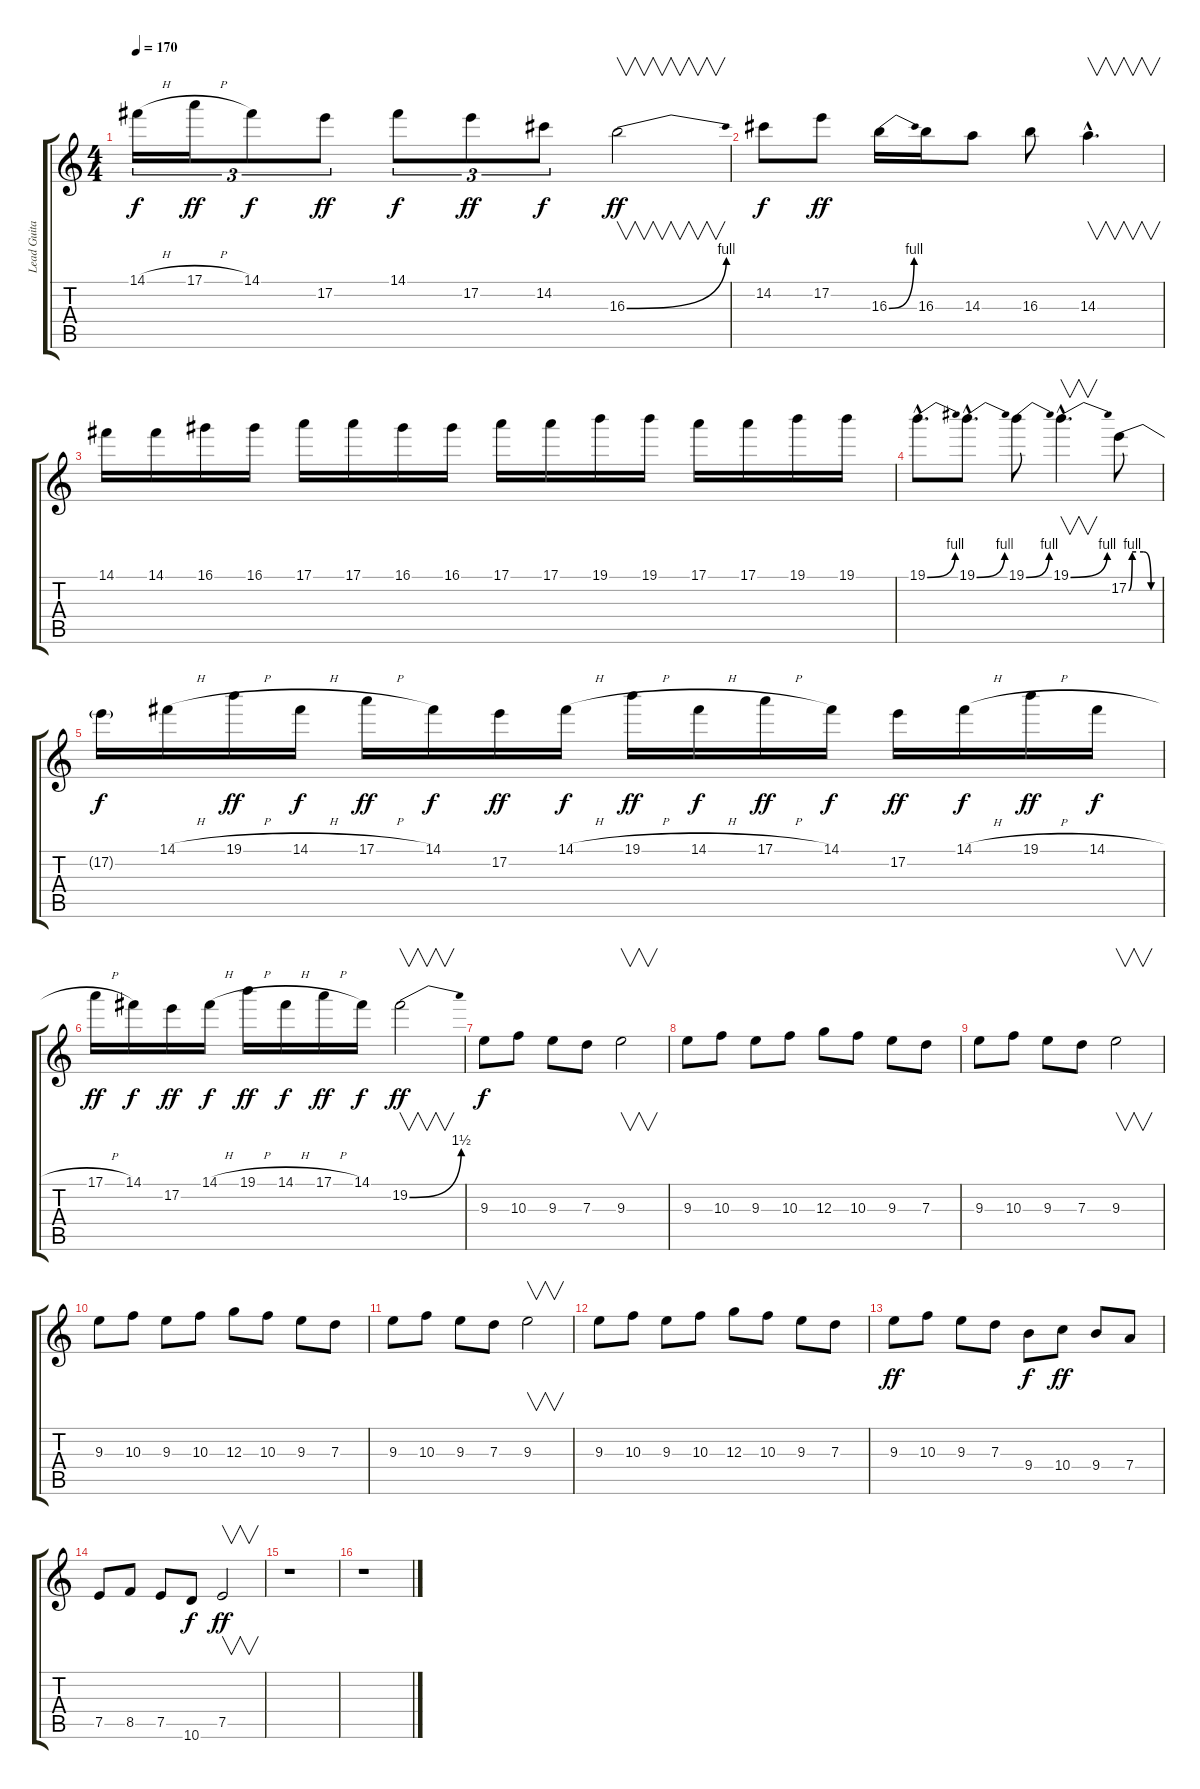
\track ("Lead Guitar I" "Lead Guita") {instrument overdrivenguitar}
\staff {score tabs}
\tuning (E4 B3 G3 D3 A2 E2) {hide}
\ts (4 4)
\tempo 170
\clef g2
\ks c
14.1{h}.16{tu (3 2) dy f} 17.1{h}.16{tu (3 2) dy ff} 14.1.8{tu (3 2) dy f} 17.2.8{tu (3 2) dy ff} 14.1.8{tu (3 2) dy f} 17.2.8{tu (3 2) dy ff} 14.2.8{tu (3 2) dy f} 16.3{be (bend 0 0 60 4)}.2{v dy ff} |
14.2.8{dy f} 17.2.8{dy ff} 16.3{be (bend 0 0 60 4)}.16 16.3.16 14.3.8 16.3.8 14.3{hac}.4{v d} |
14.1.16 14.1.16 16.1.16 16.1.16 17.1.16 17.1.16 16.1.16 16.1.16 17.1.16 17.1.16 19.1.16 19.1.16 17.1.16 17.1.16 19.1.16 19.1.16 |
19.1{be (bend 0 0 60 4) hac}.8{d} 19.1{be (bend 0 0 60 4) hac}.8{d} 19.1{be (bend 0 0 60 4)}.8 19.1{be (bend 0 0 60 4) hac}.4{v d} 17.2{be (custom 0 0 7 4 15 4 30 4 45 0 60 0)}.8 |
17.2{t}.16{dy f} 14.1{h}.16 19.1{h}.16{dy ff} 14.1{h}.16{dy f} 17.1{h}.16{dy ff} 14.1.16{dy f} 17.2.16{dy ff} 14.1{h}.16{dy f} 19.1{h}.16{dy ff} 14.1{h}.16{dy f} 17.1{h}.16{dy ff} 14.1.16{dy f} 17.2.16{dy ff} 14.1{h}.16{dy f} 19.1{h}.16{dy ff} 14.1{h}.16{dy f} |
17.1{h}.16{dy ff} 14.1.16{dy f} 17.2.16{dy ff} 14.1{h}.16{dy f} 19.1{h}.16{dy ff} 14.1{h}.16{dy f} 17.1{h}.16{dy ff} 14.1.16{dy f} 19.2{be (bend 0 0 60 6)}.2{v dy ff} |
9.3.8{dy f} 10.3.8 9.3.8 7.3.8 9.3.2{v} |
9.3.8 10.3.8 9.3.8 10.3.8 12.3.8 10.3.8 9.3.8 7.3.8 |
9.3.8 10.3.8 9.3.8 7.3.8 9.3.2{v} |
9.3.8 10.3.8 9.3.8 10.3.8 12.3.8 10.3.8 9.3.8 7.3.8 |
9.3.8 10.3.8 9.3.8 7.3.8 9.3.2{v} |
9.3.8 10.3.8 9.3.8 10.3.8 12.3.8 10.3.8 9.3.8 7.3.8 |
9.3.8{dy ff} 10.3.8 9.3.8 7.3.8 9.4.8{dy f} 10.4.8{dy ff} 9.4.8 7.4.8 |
7.5.8 8.5.8 7.5.8 10.6.8{dy f} 7.5.2{v dy ff} |
r.1 |
r.1
